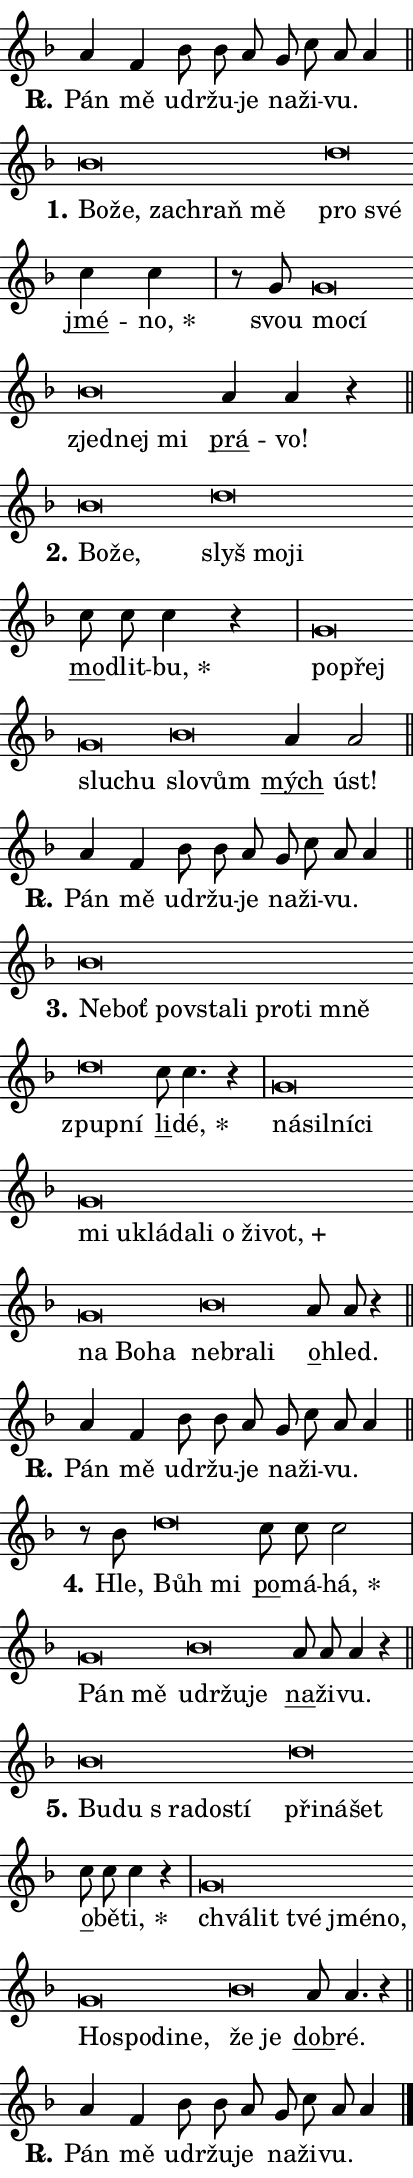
\version "2.24.0"
\header { tagline = "" }
\paper {
  indent = 0\cm
  top-margin = 0\cm
  right-margin = 0\cm
  bottom-margin = 0\cm
  left-margin = 0\cm
  paper-width = 7\cm
  page-breaking = #ly:one-page-breaking
  system-system-spacing.basic-distance = #11
  score-system-spacing.basic-distance = #11
  ragged-last = ##f
}


%% Author: Thomas Morley
%% https://lists.gnu.org/archive/html/lilypond-user/2020-05/msg00002.html
#(define (line-position grob)
"Returns position of @var[grob} in current system:
   @code{'start}, if at first time-step
   @code{'end}, if at last time-step
   @code{'middle} otherwise
"
  (let* ((col (ly:item-get-column grob))
         (ln (ly:grob-object col 'left-neighbor))
         (rn (ly:grob-object col 'right-neighbor))
         (col-to-check-left (if (ly:grob? ln) ln col))
         (col-to-check-right (if (ly:grob? rn) rn col))
         (break-dir-left
           (and
             (ly:grob-property col-to-check-left 'non-musical #f)
             (ly:item-break-dir col-to-check-left)))
         (break-dir-right
           (and
             (ly:grob-property col-to-check-right 'non-musical #f)
             (ly:item-break-dir col-to-check-right))))
        (cond ((eqv? 1 break-dir-left) 'start)
              ((eqv? -1 break-dir-right) 'end)
              (else 'middle))))

#(define (tranparent-at-line-position vctor)
  (lambda (grob)
  "Relying on @code{line-position} select the relevant enry from @var{vctor}.
Used to determine transparency,"
    (case (line-position grob)
      ((end) (not (vector-ref vctor 0)))
      ((middle) (not (vector-ref vctor 1)))
      ((start) (not (vector-ref vctor 2))))))

noteHeadBreakVisibility =
#(define-music-function (break-visibility)(vector?)
"Makes @code{NoteHead}s transparent relying on @var{break-visibility}"
#{
  \override NoteHead.transparent =
    #(tranparent-at-line-position break-visibility)
#})

#(define delete-ledgers-for-transparent-note-heads
  (lambda (grob)
    "Reads whether a @code{NoteHead} is transparent.
If so this @code{NoteHead} is removed from @code{'note-heads} from
@var{grob}, which is supposed to be @code{LedgerLineSpanner}.
As a result ledgers are not printed for this @code{NoteHead}"
    (let* ((nhds-array (ly:grob-object grob 'note-heads))
           (nhds-list
             (if (ly:grob-array? nhds-array)
                 (ly:grob-array->list nhds-array)
                 '()))
           ;; Relies on the transparent-property being done before
           ;; Staff.LedgerLineSpanner.after-line-breaking is executed.
           ;; This is fragile ...
           (to-keep
             (remove
               (lambda (nhd)
                 (ly:grob-property nhd 'transparent #f))
               nhds-list)))
      ;; TODO find a better method to iterate over grob-arrays, similiar
      ;; to filter/remove etc for lists
      ;; For now rebuilt from scratch
      (set! (ly:grob-object grob 'note-heads)  '())
      (for-each
        (lambda (nhd)
          (ly:pointer-group-interface::add-grob grob 'note-heads nhd))
        to-keep))))

hideNotes = {
  \noteHeadBreakVisibility #begin-of-line-visible
}
unHideNotes = {
  \noteHeadBreakVisibility #all-visible
}

% work-around for resetting accidentals
% https://lilypond.org/doc/v2.23/Documentation/notation/displaying-rhythms#unmetered-music
cadenzaMeasure = {
  \cadenzaOff
  \partial 1024 s1024
  \cadenzaOn
}

#(define-markup-command (accent layout props text) (markup?)
  "Underline accented syllable"
  (interpret-markup layout props
    #{\markup \override #'(offset . 4.3) \underline { #text }#}))

responsum = \markup \concat {
  "R" \hspace #-1.05 \path #0.1 #'((moveto 0 0.07) (lineto 0.9 0.8)) \hspace #0.05 "."
}

\layout {
    \context {
        \Staff
        \remove "Time_signature_engraver"
        \override LedgerLineSpanner.after-line-breaking = #delete-ledgers-for-transparent-note-heads
    }
    \context {
        \Voice {
            \override NoteHead.output-attributes = #'((class . "notehead"))
            \override Hairpin.height = #0.55
        }
    }
    \context {
        \Lyrics {
            \override StanzaNumber.output-attributes = #'((class . "stanzanumber"))
            \override LyricSpace.minimum-distance = #0.9
            \override LyricText.font-name = #"TeX Gyre Schola"
            \override LyricText.font-size = 1
            \override StanzaNumber.font-name = #"TeX Gyre Schola Bold"
            \override StanzaNumber.font-size = 1
        }
    }
}

% magnetic-lyrics.ily
%
%   written by
%     Jean Abou Samra <jean@abou-samra.fr>
%     Werner Lemberg <wl@gnu.org>
%
%   adapted by
%     Jiri Hon <jiri.hon@gmail.com>
%
% Version 2022-Apr-15

% https://www.mail-archive.com/lilypond-user@gnu.org/msg149350.html

#(define (Left_hyphen_pointer_engraver context)
   "Collect syllable-hyphen-syllable occurrences in lyrics and store
them in properties.  This engraver only looks to the left.  For
example, if the lyrics input is @code{foo -- bar}, it does the
following.

@itemize @bullet
@item
Set the @code{text} property of the @code{LyricHyphen} grob between
@q{foo} and @q{bar} to @code{foo}.

@item
Set the @code{left-hyphen} property of the @code{LyricText} grob with
text @q{foo} to the @code{LyricHyphen} grob between @q{foo} and
@q{bar}.
@end itemize

Use this auxiliary engraver in combination with the
@code{lyric-@/text::@/apply-@/magnetic-@/offset!} hook."
   (let ((hyphen #f)
         (text #f))
     (make-engraver
      (acknowledgers
       ((lyric-syllable-interface engraver grob source-engraver)
        (set! text grob)))
      (end-acknowledgers
       ((lyric-hyphen-interface engraver grob source-engraver)
        ;(when (not (grob::has-interface grob 'lyric-space-interface))
          (set! hyphen grob)));)
      ((stop-translation-timestep engraver)
       (when (and text hyphen)
         (ly:grob-set-object! text 'left-hyphen hyphen))
       (set! text #f)
       (set! hyphen #f)))))

#(define (lyric-text::apply-magnetic-offset! grob)
   "If the space between two syllables is less than the value in
property @code{LyricText@/.details@/.squash-threshold}, move the right
syllable to the left so that it gets concatenated with the left
syllable.

Use this function as a hook for
@code{LyricText@/.after-@/line-@/breaking} if the
@code{Left_@/hyphen_@/pointer_@/engraver} is active."
   (let ((hyphen (ly:grob-object grob 'left-hyphen #f)))
     (when hyphen
       (let ((left-text (ly:spanner-bound hyphen LEFT)))
         (when (grob::has-interface left-text 'lyric-syllable-interface)
           (let* ((common (ly:grob-common-refpoint grob left-text X))
                  (this-x-ext (ly:grob-extent grob common X))
                  (left-x-ext
                   (begin
                     ;; Trigger magnetism for left-text.
                     (ly:grob-property left-text 'after-line-breaking)
                     (ly:grob-extent left-text common X)))
                  ;; `delta` is the gap width between two syllables.
                  (delta (- (interval-start this-x-ext)
                            (interval-end left-x-ext)))
                  (details (ly:grob-property grob 'details))
                  (threshold (assoc-get 'squash-threshold details 0.2)))
             (when (< delta threshold)
               (let* (;; We have to manipulate the input text so that
                      ;; ligatures crossing syllable boundaries are not
                      ;; disabled.  For languages based on the Latin
                      ;; script this is essentially a beautification.
                      ;; However, for non-Western scripts it can be a
                      ;; necessity.
                      (lt (ly:grob-property left-text 'text))
                      (rt (ly:grob-property grob 'text))
                      (is-space (grob::has-interface hyphen 'lyric-space-interface))
                      (space (if is-space " " ""))
                      (space-markup (grob-interpret-markup grob " "))
                      (space-size (interval-length (ly:stencil-extent space-markup X)))
                      (extra-delta (if is-space space-size 0))
                      ;; Append new syllable.
                      (ltrt-space (if (and (string? lt) (string? rt))
                                (string-append lt space rt)
                                (make-concat-markup (list lt space rt))))
                      ;; Right-align `ltrt` to the right side.
                      (ltrt-space-markup (grob-interpret-markup
                               grob
                               (make-translate-markup
                                (cons (interval-length this-x-ext) 0)
                                (make-right-align-markup ltrt-space)))))
                 (begin
                   ;; Don't print `left-text`.
                   (ly:grob-set-property! left-text 'stencil #f)
                   ;; Set text and stencil (which holds all collected
                   ;; syllables so far) and shift it to the left.
                   (ly:grob-set-property! grob 'text ltrt-space)
                   (ly:grob-set-property! grob 'stencil ltrt-space-markup)
                   (ly:grob-translate-axis! grob (- (- delta extra-delta)) X))))))))))


#(define (lyric-hyphen::displace-bounds-first grob)
   ;; Make very sure this callback isn't triggered too early.
   (let ((left (ly:spanner-bound grob LEFT))
         (right (ly:spanner-bound grob RIGHT)))
     (ly:grob-property left 'after-line-breaking)
     (ly:grob-property right 'after-line-breaking)
     (ly:lyric-hyphen::print grob)))

squashThreshold = #0.4

\layout {
  \context {
    \Lyrics
    \consists #Left_hyphen_pointer_engraver
    \override LyricText.after-line-breaking =
      #lyric-text::apply-magnetic-offset!
    \override LyricHyphen.stencil = #lyric-hyphen::displace-bounds-first
    \override LyricText.details.squash-threshold = \squashThreshold
    \override LyricHyphen.minimum-distance = 0
    \override LyricHyphen.minimum-length = \squashThreshold
  }
}

squash = \override LyricText.details.squash-threshold = 9999
unSquash = \override LyricText.details.squash-threshold = \squashThreshold

left = \override LyricText.self-alignment-X = #LEFT
unLeft = \revert LyricText.self-alignment-X

starOffset = #(lambda (grob) 
                (let ((x_offset (ly:self-alignment-interface::aligned-on-x-parent grob)))
                  (if (= x_offset 0) 0 (+ x_offset 1.2))))

star = #(define-music-function (syllable)(string?)
"Append star separator at the end of a syllable"
#{
  \once \override LyricText.X-offset = #starOffset
  \lyricmode { \markup {
    #syllable
    \override #'((font-name . "TeX Gyre Schola Bold")) \hspace #0.2 \lower #0.65 \larger "*"
  } }
#})

starAccent = #(define-music-function (syllable)(string?)
"Append star separator at the end of a syllable and make accent"
#{
  \once \override LyricText.X-offset = #starOffset
  \lyricmode { \markup {
    \accent #syllable
    \override #'((font-name . "TeX Gyre Schola Bold")) \hspace #0.2 \lower #0.65 \larger "*"
  } }
#})

breath = #(define-music-function (syllable)(string?)
"Append breathing indicator at the end of a syllable"
#{
  \lyricmode { \markup { #syllable "+" } }
#})

optionalBreath = #(define-music-function (syllable)(string?)
"Append optional breathing indicator at the end of a syllable"
#{
  \lyricmode { \markup { #syllable "(+)" } }
#})


\score {
    <<
        \new Voice = "melody" { \cadenzaOn \key f \major \relative { a'4 f bes8 bes a g c a a4 \cadenzaMeasure \bar "||" \break } }
        \new Lyrics \lyricsto "melody" { \lyricmode { \set stanza = \responsum
Pán mě udr -- žu -- je na -- ži -- vu. \repeat unfold 1 { \skip 1 } } }
    >>
    \layout {}
}

\score {
    <<
        \new Voice = "melody" { \cadenzaOn \key f \major \relative { bes'\breve*1/16 \hideNotes \breve*1/16 \bar "" \breve*1/16 \bar "" \breve*1/16 \breve*1/16 \bar "" \unHideNotes d\breve*1/16 \hideNotes \breve*1/16 \bar "" \unHideNotes \bar "" c4 c \cadenzaMeasure \bar "|" r8 g g\breve*1/16 \hideNotes \breve*1/16 \bar "" \unHideNotes bes\breve*1/16 \hideNotes \breve*1/16 \breve*1/16 \bar "" \unHideNotes \bar "" a4 a r \cadenzaMeasure \bar "||" \break } }
        \new Lyrics \lyricsto "melody" { \lyricmode { \set stanza = "1."
\left Bo -- \squash že, za -- chraň mě \left \unLeft \unSquash pro \squash své \unLeft \unSquash \markup \accent jmé -- \star no, svou \left mo -- \squash cí \left \unLeft \unSquash zjed -- \squash nej mi \unLeft \unSquash \markup \accent prá -- vo! } }
    >>
    \layout {}
}

\score {
    <<
        \new Voice = "melody" { \cadenzaOn \key f \major \relative { bes'\breve*1/16 \hideNotes \breve*1/16 \bar "" \unHideNotes d\breve*1/16 \hideNotes \breve*1/16 \breve*1/16 \bar "" \unHideNotes \bar "" c8 c c4 r \cadenzaMeasure \bar "|" g\breve*1/16 \hideNotes \breve*1/16 \bar "" \breve*1/16 \breve*1/16 \bar "" \unHideNotes bes\breve*1/16 \hideNotes \breve*1/16 \bar "" \unHideNotes \bar "" a4 a2 \cadenzaMeasure \bar "||" \break } }
        \new Lyrics \lyricsto "melody" { \lyricmode { \set stanza = "2."
\left Bo -- \squash že, \left \unLeft \unSquash slyš \squash mo -- ji \unLeft \unSquash \markup \accent mo -- dlit -- \star bu, \left po -- \squash přej slu -- chu \left \unLeft \unSquash slo -- \squash vům \unLeft \unSquash \markup \accent mých úst! } }
    >>
    \layout {}
}

\score {
    <<
        \new Voice = "melody" { \cadenzaOn \key f \major \relative { a'4 f bes8 bes a g c a a4 \cadenzaMeasure \bar "||" \break } }
        \new Lyrics \lyricsto "melody" { \lyricmode { \set stanza = \responsum
Pán mě udr -- žu -- je na -- ži -- vu. \repeat unfold 1 { \skip 1 } } }
    >>
    \layout {}
}

\score {
    <<
        \new Voice = "melody" { \cadenzaOn \key f \major \relative { bes'\breve*1/16 \hideNotes \breve*1/16 \bar "" \breve*1/16 \bar "" \breve*1/16 \bar "" \breve*1/16 \bar "" \breve*1/16 \bar "" \breve*1/16 \breve*1/16 \bar "" \unHideNotes d\breve*1/16 \hideNotes \breve*1/16 \bar "" \unHideNotes \bar "" c8 c4. r4 \cadenzaMeasure \bar "|" g\breve*1/16 \hideNotes \breve*1/16 \bar "" \breve*1/16 \bar "" \breve*1/16 \bar "" \breve*1/16 \bar "" \breve*1/16 \bar "" \breve*1/16 \bar "" \breve*1/16 \bar "" \breve*1/16 \bar "" \breve*1/16 \bar "" \breve*1/16 \bar "" \breve*1/16 \bar "" \breve*1/16 \bar "" \breve*1/16 \breve*1/16 \bar "" \unHideNotes bes\breve*1/16 \hideNotes \breve*1/16 \breve*1/16 \bar "" \unHideNotes \bar "" a8 a r4 \cadenzaMeasure \bar "||" \break } }
        \new Lyrics \lyricsto "melody" { \lyricmode { \set stanza = "3."
\left Ne -- \squash boť po -- vsta -- li pro -- ti mně \left \unLeft \unSquash zpup -- \squash ní \unLeft \unSquash \markup \accent li -- \star dé, \left ná -- \squash sil -- ní -- ci mi u -- klá -- da -- li o ži -- \breath "vot," na Bo -- ha \left \unLeft \unSquash neb -- \squash ra -- li \unLeft \unSquash \markup \accent o -- hled. } }
    >>
    \layout {}
}

\score {
    <<
        \new Voice = "melody" { \cadenzaOn \key f \major \relative { a'4 f bes8 bes a g c a a4 \cadenzaMeasure \bar "||" \break } }
        \new Lyrics \lyricsto "melody" { \lyricmode { \set stanza = \responsum
Pán mě udr -- žu -- je na -- ži -- vu. \repeat unfold 1 { \skip 1 } } }
    >>
    \layout {}
}

\score {
    <<
        \new Voice = "melody" { \cadenzaOn \key f \major \relative { r8 bes'8 d\breve*1/16 \hideNotes \breve*1/16 \bar "" \unHideNotes \bar "" c8 c c2 \cadenzaMeasure \bar "|" g\breve*1/16 \hideNotes \breve*1/16 \bar "" \unHideNotes bes\breve*1/16 \hideNotes \breve*1/16 \breve*1/16 \bar "" \unHideNotes \bar "" a8 a a4 r \cadenzaMeasure \bar "||" \break } }
        \new Lyrics \lyricsto "melody" { \lyricmode { \set stanza = "4."
Hle, \left Bůh \squash mi \unLeft \unSquash \markup \accent po -- má -- \star há, \left Pán \squash mě \left \unLeft \unSquash udr -- \squash žu -- je \unLeft \unSquash \markup \accent na -- ži -- vu. } }
    >>
    \layout {}
}

\score {
    <<
        \new Voice = "melody" { \cadenzaOn \key f \major \relative { bes'\breve*1/16 \hideNotes \breve*1/16 \bar "" \breve*1/16 \bar "" \breve*1/16 \breve*1/16 \bar "" \unHideNotes d\breve*1/16 \hideNotes \breve*1/16 \breve*1/16 \bar "" \unHideNotes \bar "" c8 c c4 r \cadenzaMeasure \bar "|" g\breve*1/16 \hideNotes \breve*1/16 \bar "" \breve*1/16 \bar "" \breve*1/16 \bar "" \breve*1/16 \bar "" \breve*1/16 \bar "" \breve*1/16 \bar "" \breve*1/16 \breve*1/16 \bar "" \unHideNotes bes\breve*1/16 \hideNotes \breve*1/16 \bar "" \unHideNotes \bar "" a8 a4. r4 \cadenzaMeasure \bar "||" \break } }
        \new Lyrics \lyricsto "melody" { \lyricmode { \set stanza = "5."
\left Bu -- \squash du "s ra" -- do -- stí \left \unLeft \unSquash při -- \squash ná -- šet \unLeft \unSquash \markup \accent o -- bě -- \star ti, \left chvá -- \squash lit tvé jmé -- no, Ho -- spo -- di -- ne, \left \unLeft \unSquash že \squash je \unLeft \unSquash \markup \accent dob -- ré. } }
    >>
    \layout {}
}

\score {
    <<
        \new Voice = "melody" { \cadenzaOn \key f \major \relative { a'4 f bes8 bes a g c a a4 \cadenzaMeasure \bar "||" \break } \bar "|." }
        \new Lyrics \lyricsto "melody" { \lyricmode { \set stanza = \responsum
Pán mě udr -- žu -- je na -- ži -- vu. \repeat unfold 1 { \skip 1 } } }
    >>
    \layout {}
}
